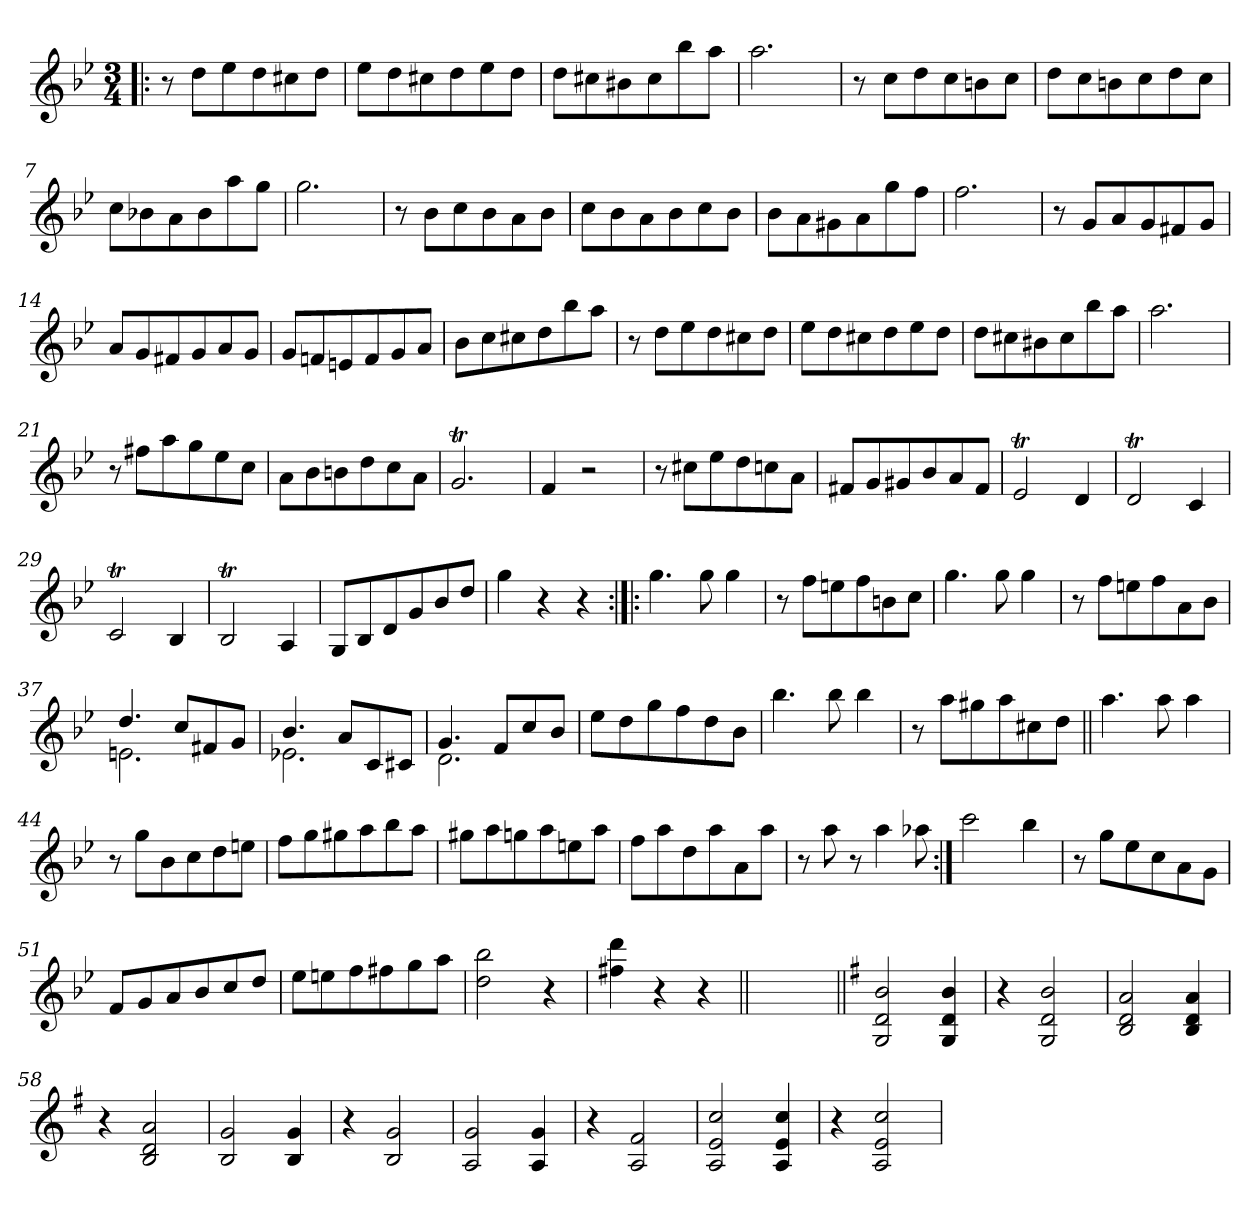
**kern
*part1
*staff1
*clefG2
*k[b-e-]
*B-:
*M3/4
=1!|:
8r
8dd\L
8ee-\
8dd\
8cc#X\
8dd\J
=2
8ee-\L
8dd\
8cc#X\
8dd\
8ee-\
8dd\J
=3
8dd\L
8cc#X\
8b#X\
8cc#\
8bb-\
8aa\J
=4
2.aa\
=5
8r
8cc\L
8dd\
8cc\
8bn\
8cc\J
!!LO:LB:g=z
=6
8dd\L
8cc\
8bn\
8cc\
8dd\
8cc\J
=7
8cc\L
8b-X\
8a\
8b-\
8aa\
8gg\J
=8
2.gg\
=9
8r
8b-\L
8cc\
8b-\
8a\
8b-\J
=10
8cc\L
8b-\
8a\
8b-\
8cc\
8b-\J
!!LO:LB:g=z
=11
8b-\L
8a\
8g#X\
8a\
8gg\
8ff\J
=12
2.ff\
=13
8r
8g/L
8a/
8g/
8f#X/
8g/J
=14
8a/L
8g/
8f#X/
8g/
8a/
8g/J
=15
8g/L
8fn/
8en/
8f/
8g/
8a/J
=16
8b-\L
8cc\
8cc#X\
8dd\
8bb-\
8aa\J
!!LO:LB:g=z
=17
8r
8dd\L
8ee-\
8dd\
8cc#X\
8dd\J
=18
8ee-\L
8dd\
8cc#X\
8dd\
8ee-\
8dd\J
=19
8dd\L
8cc#X\
8b#X\
8cc#\
8bb-\
8aa\J
=20
2.aa\
=21
8r
8ff#X\L
8aa\
8gg\
8ee-\
8cc\J
!!LO:LB:g=z
=22
8a\L
8b-\
8bn\
8dd\
8cc\
8a\J
=23
2.gT/
=24
4f/
2r
=25
8r
8cc#X\L
8ee-\
8dd\
8ccn\
8a\J
=26
8f#X/L
8g/
8g#X/
8b-/
8a/
8f#/J
!!LO:LB:g=z
=27
2e-T/
4dTTT/
=28
2dt/
4cTTT/
=29
2cT/
4B-TTT/
=30
2B-T/
4ATTT/
=31
8G/L
8B-/
8d/
8g/
8b-/
8dd/J
=32
4gg\
4r
4r
!!LO:LB:g=z
=33:|!|:
4.gg\
8gg\
4gg\
=34
8r
8ff\L
8een\
8ff\
8bn\
8cc\J
=35
4.gg\
8gg\
4gg\
=36
8r
8ff\L
8een\
8ff\
8a\
8b-\J
=37
*^
4.dd/	2.en\
8cc/L	.
8f#X/	.
8g/J	.
!!LO:LB:g=z	!!
=38	=38
4.b-/	2.e-X\
8a/L	.
8c/	.
8c#X/J	.
=39	=39
4.g/	2.d\
8f/L	.
8cc/	.
8b-/J	.
*v	*v
=40
8ee-\L
8dd\
8gg\
8ff\
8dd\
8b-\J
=41
4.bb-\
8bb-\
4bb-\
=42
8r
8aa\L
8gg#X\
8aa\
8cc#X\
8dd\J
=43||
4.aa\
8aa\
4aa\
!!LO:LB:g=z
=44
8r
8gg\L
8b-\
8cc\
8dd\
8een\J
=45
8ff\L
8gg\
8gg#X\
8aa\
8bb-\
8aa\J
=46
8gg#X\L
8aa\
8ggn\
8aa\
8een\
8aa\J
=47
8ff\L
8aa\
8dd\
8aa\
8a\
8aa\J
=48
8r
8aa\
8r
4aa\
8aa-X\
!!LO:LB:g=z
=49:|!
2ccc\
4bb-\
=50
8r
8gg\L
8ee-\
8cc\
8a\
8g\J
=51
8f/L
8g/
8a/
8b-/
8cc/
8dd/J
=52
8ee-\L
8een\
8ff\
8ff#X\
8gg\
8aa\J
=53
2dd\ 2bb-\
4r
=54
4ff#X\ 4ddd\
4ra
4r
=54X1||
*stria0
2.ryy
!!LO:LB:g=z
=55||
*stria5
*k[f#]
*G:
2G/ 2d/ 2b/
4G/ 4d/ 4b/
=56
4r
2G/ 2d/ 2b/
=57
2B/ 2d/ 2a/
4B/ 4d/ 4a/
=58
4r
2B/ 2d/ 2a/
=59
2B/ 2g/
4B/ 4g/
=60
4r
2B/ 2g/
=61
2A/ 2g/
4A/ 4g/
!!LO:PB:g=z
=62
4r
2A/ 2f#/
=63
2A/ 2e/ 2cc/
4A/ 4e/ 4cc/
=64
4r
2A/ 2e/ 2cc/
=
*-
